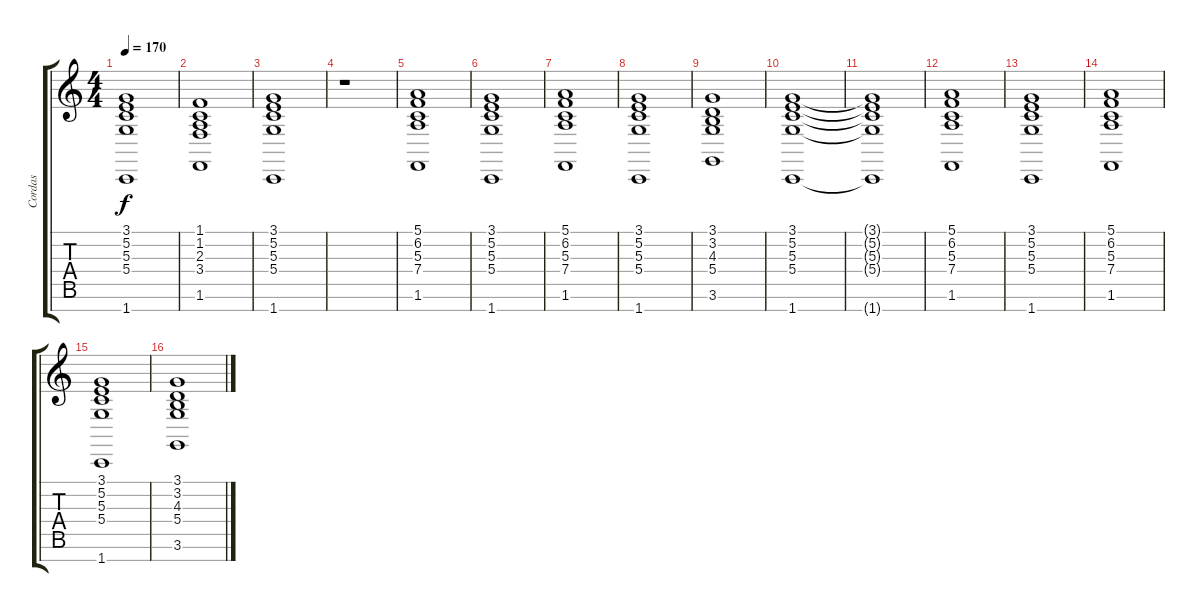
\track ("Cordas" "Cordas") {instrument stringensemble1}
\staff {score tabs}
\tuning (E4 B3 G3 D3 A2 E2 B1) {hide}
\ts (4 4)
\tempo 170
\clef g2
\ks c
(3.1{t} 5.2{t} 5.3{t} 5.4{t} 1.7{t}).1{dy f} |
(1.1 1.2 2.3 3.4 1.6).1 |
(3.1 5.2 5.3 5.4 1.7).1 |
r.1 |
(5.1 6.2 5.3 7.4 1.6).1 |
(3.1 5.2 5.3 5.4 1.7).1 |
(5.1 6.2 5.3 7.4 1.6).1 |
(3.1 5.2 5.3 5.4 1.7).1 |
(3.1 3.2 4.3 5.4 3.6).1 |
(3.1 5.2 5.3 5.4 1.7).1 |
(3.1{t} 5.2{t} 5.3{t} 5.4{t} 1.7{t}).1 |
(5.1 6.2 5.3 7.4 1.6).1 |
(3.1 5.2 5.3 5.4 1.7).1 |
(5.1 6.2 5.3 7.4 1.6).1 |
(3.1 5.2 5.3 5.4 1.7).1 |
(3.1 3.2 4.3 5.4 3.6).1
